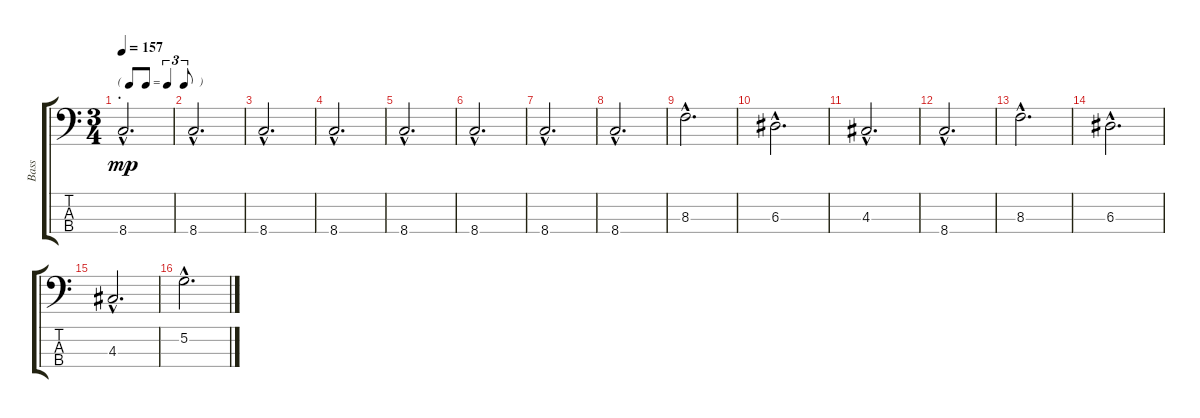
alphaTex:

\track ("Bass" "Bass") {instrument acousticbass}
\staff {score tabs}
\tuning (G2 D2 A1 E1) {hide}
\ts (3 4)
\tf triplet8th
\section ("" ".")
\tempo 157
\clef f4
\ks c
8.4{hac}.2{d dy mp} |
8.4{hac}.2{d} |
8.4{hac}.2{d} |
8.4{hac}.2{d} |
8.4{hac}.2{d} |
8.4{hac}.2{d} |
8.4{hac}.2{d} |
8.4{hac}.2{d} |
8.3{hac}.2{d} |
6.3{hac}.2{d} |
4.3{hac}.2{d} |
8.4{hac}.2{d} |
8.3{hac}.2{d} |
6.3{hac}.2{d} |
4.3{hac}.2{d} |
5.2{hac}.2{d}
